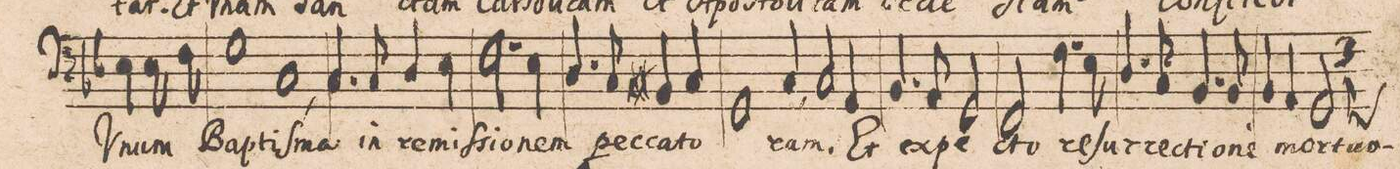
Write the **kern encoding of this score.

**kern	**text
*I"BASSVS.	*
*clefF4	*
*k[b-]	*
*met(C|)	*
*M2/2	*
4E-X\	V-
8E-\	-num
8F\	Bap-
=163-	=163-
1G\	-tiſ-
=164-	=164-
1C/,<	-ma
=165-	=165-
4.C/	in
8C/	re-
4D/	-miſ-
4Eny\	-si-
=166-	=166-
2.F\	-o-
4E\	-nem
=167-	=167-
4.D/	pec-
8C/	-ca-
4BBn/	-to-
4C/	.
=168-	=168-
1GG/	.
=169-	=169-
4C,</	-rum.
2C/	Et
4AA/	ex-
=170-	=170-
4.BB-/	-pe-
8AA/	.
2GG/	.
=171-	=171-
2FF/	-cto
4.F\	re-
8E\	-ſur-
=172-	=172-
4.D/	-rec-
8C/	-ti-
4.BB-/	-o-
8BB-/	-ne(m)
=173-	=173-
4BB-/	mor-
4AA/	-tu-
*custos:FF	*
2GG/	-o-
=174-	=174-
*M3/2	*
*-	*-
